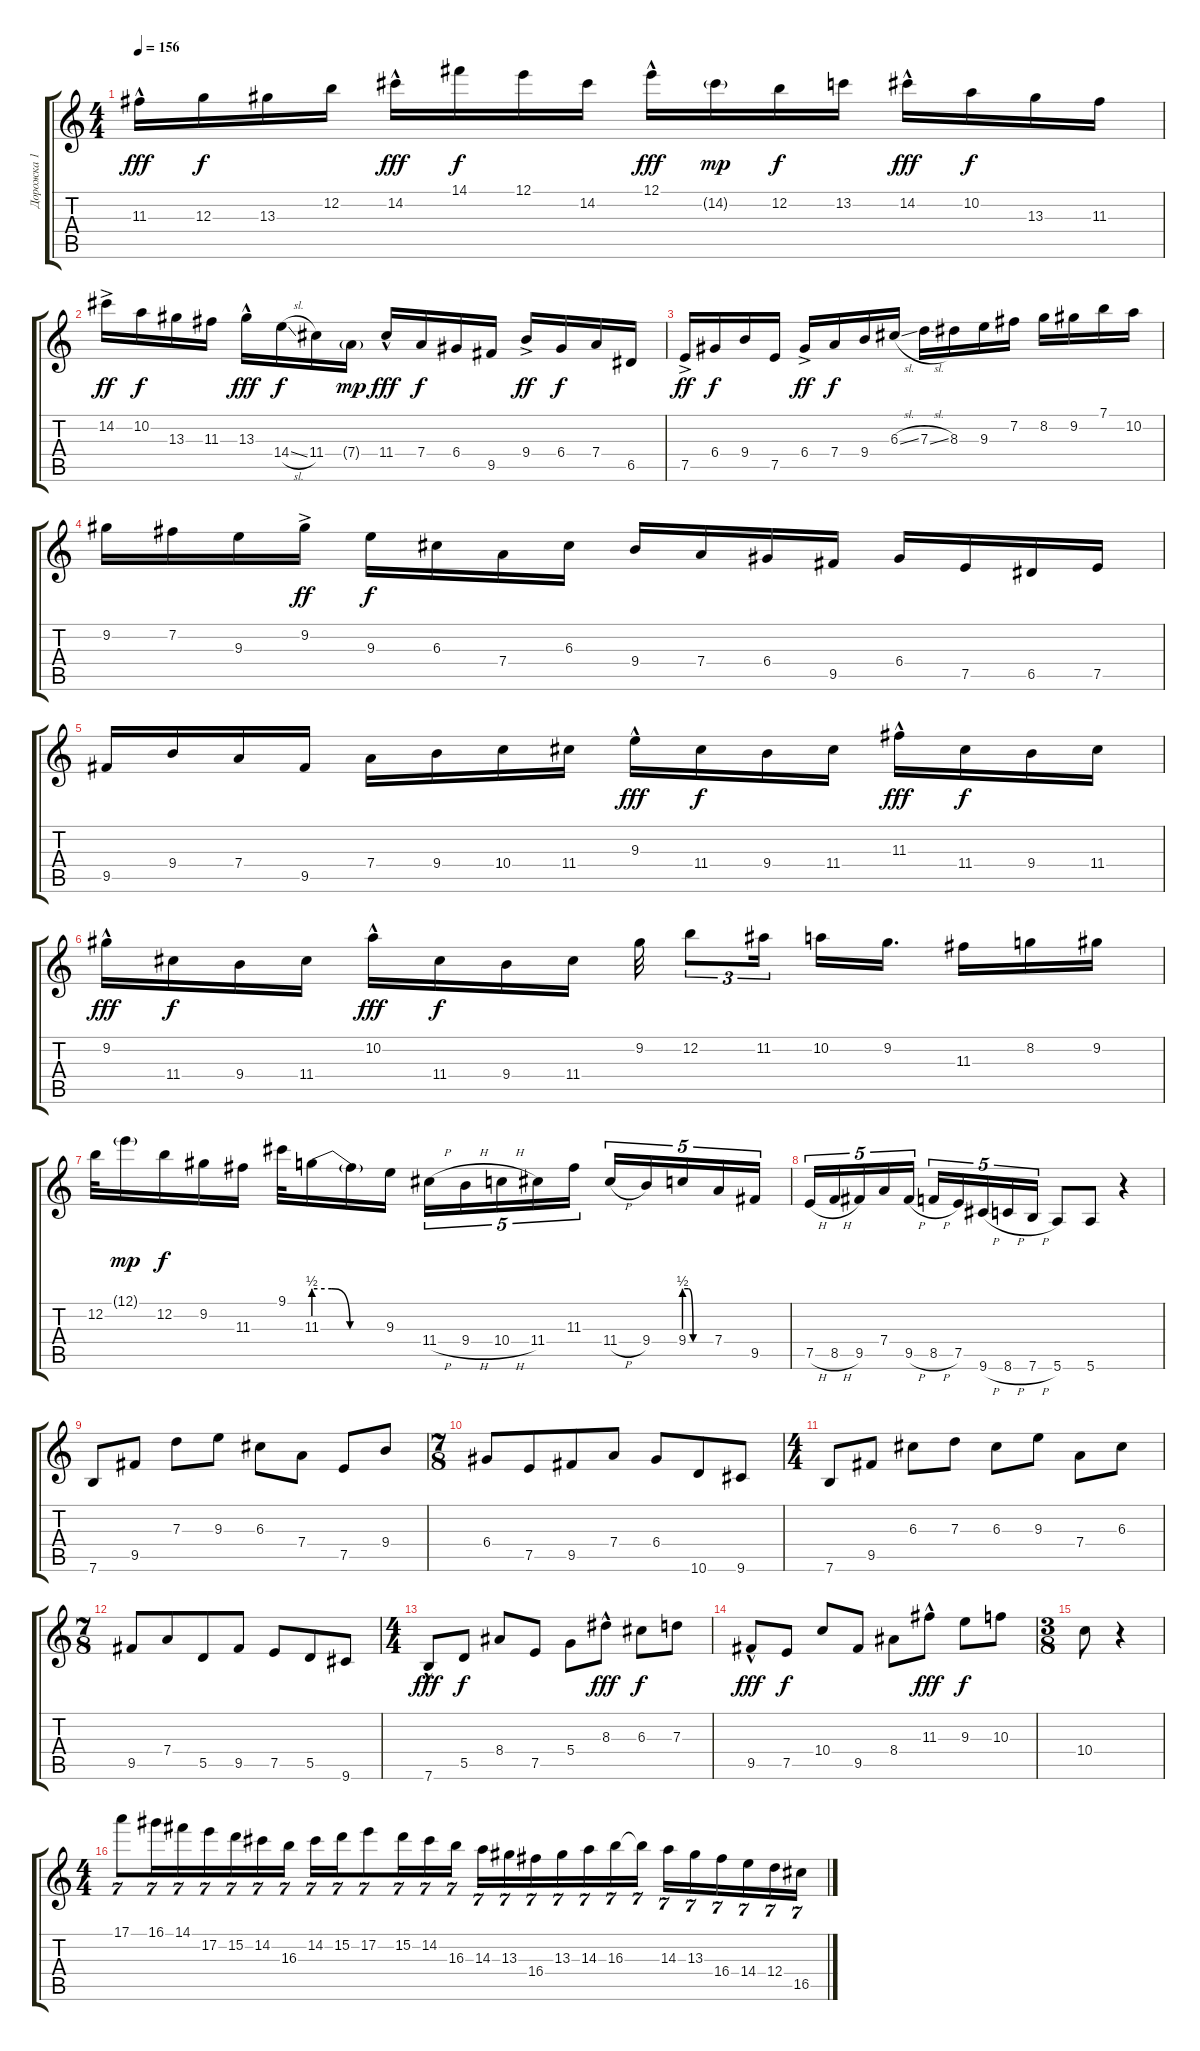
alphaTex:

\track ("Дорожка 1" "Дорожка 1") {instrument distortionguitar}
\staff {score tabs}
\tuning (E4 B3 G3 D3 A2 E2) {hide}
\ts (4 4)
\tempo 156
\clef g2
\ks c
11.3{hac}.16{dy fff} 12.3.16{dy f} 13.3.16 12.2.16 14.2{hac}.16{dy fff} 14.1.16{dy f} 12.1.16 14.2.16 12.1{hac}.16{dy fff} 14.2{g}.16{dy mp} 12.2.16{dy f} 13.2.16 14.2{hac}.16{dy fff} 10.2.16{dy f} 13.3.16 11.3.16 |
14.2{ac}.16{dy ff} 10.2.16{dy f} 13.3.16 11.3.16 13.3{hac}.16{dy fff} 14.4{sl}.16{dy f} 11.4.16 7.4{g}.16{dy mp} 11.4{hac}.16{dy fff} 7.4.16{dy f} 6.4.16 9.5.16 9.4{ac}.16{dy ff} 6.4.16{dy f} 7.4.16 6.5.16 |
7.5{ac}.16{dy ff} 6.4.16{dy f} 9.4.16 7.5.16 6.4{ac}.16{dy ff} 7.4.16{dy f} 9.4.16 6.3{sl}.16 7.3{sl}.16 8.3.16 9.3.16 7.2.16 8.2.16 9.2.16 7.1.16 10.2.16 |
9.2.16 7.2.16 9.3.16 9.2{ac}.16{dy ff} 9.3.16{dy f} 6.3.16 7.4.16 6.3.16 9.4.16 7.4.16 6.4.16 9.5.16 6.4.16 7.5.16 6.5.16 7.5.16 |
9.5.16 9.4.16 7.4.16 9.5.16 7.4.16 9.4.16 10.4.16 11.4.16 9.3{hac}.16{dy fff} 11.4.16{dy f} 9.4.16 11.4.16 11.3{hac}.16{dy fff} 11.4.16{dy f} 9.4.16 11.4.16 |
9.2{hac}.16{dy fff} 11.4.16{dy f} 9.4.16 11.4.16 10.2{hac}.16{dy fff} 11.4.16{dy f} 9.4.16 11.4.16 9.2.32 12.2.8{tu (3 2)} 11.2.16{tu (3 2) beam splitsecondary} 10.2.16 9.2.16{d} 11.3.16 8.2.16 9.2.16 |
12.2.32 12.1{g}.16{dy mp} 12.2.16{dy f} 9.2.16 11.3.16 9.1.32 11.3{be (custom 0 2 15 2 30 0 60 0)}.16 11.3{t}.16 9.3.16 11.4{h}.16{tu (5 4)} 9.4{h}.16{tu (5 4)} 10.4{h}.16{tu (5 4)} 11.4.16{tu (5 4)} 11.3.16{tu (5 4)} 11.4{h}.16{tu (5 4)} 9.4.16{tu (5 4)} 9.4{be (custom 0 2 10 2 20 0 60 0)}.16{tu (5 4)} 7.4.16{tu (5 4)} 9.5.16{tu (5 4)} |
7.5{h}.16{tu (5 4)} 8.5{h}.16{tu (5 4)} 9.5.16{tu (5 4)} 7.4.16{tu (5 4)} 9.5{h}.16{tu (5 4)} 8.5{h}.16{tu (5 4)} 7.5.16{tu (5 4)} 9.6{h}.16{tu (5 4)} 8.6{h}.16{tu (5 4)} 7.6{h}.16{tu (5 4)} 5.6.8 5.6.8 r.4 |
7.6.8 9.5.8 7.3.8 9.3.8 6.3.8 7.4.8 7.5.8 9.4.8 |
\ts (7 8)
6.4.8 7.5.8 9.5.8 7.4.8 6.4.8 10.6.8 9.6.8 |
\ts (4 4)
7.6.8 9.5.8 6.3.8 7.3.8 6.3.8 9.3.8 7.4.8 6.3.8 |
\ts (7 8)
9.5.8 7.4.8 5.5.8 9.5.8 7.5.8 5.5.8 9.6.8 |
\ts (4 4)
7.6{hac}.8{dy fff} 5.5.8{dy f} 8.4.8 7.5.8 5.4.8 8.3{hac}.8{dy fff} 6.3.8{dy f} 7.3.8 |
9.5{hac}.8{dy fff} 7.5.8{dy f} 10.4.8 9.5.8 8.4.8 11.3{hac}.8{dy fff} 9.3.8{dy f} 10.3.8 |
\ts (3 8)
10.4.8 r.4 |
\ts (4 4)
17.1.8{tu (7 4)} 16.1.16{tu (7 4)} 14.1.16{tu (7 4)} 17.2.16{tu (7 4)} 15.2.16{tu (7 4)} 14.2.16{tu (7 4)} 16.3.16{tu (7 4)} 14.2.16{tu (7 4)} 15.2.16{tu (7 4)} 17.2.8{tu (7 4)} 15.2.16{tu (7 4)} 14.2.16{tu (7 4)} 16.3.16{tu (7 4)} 14.3.16{tu (7 4)} 13.3.16{tu (7 4)} 16.4.16{tu (7 4)} 13.3.16{tu (7 4)} 14.3.16{tu (7 4)} 16.3.16{tu (7 4)} 16.3{t}.16{tu (7 4)} 14.3.16{tu (7 4)} 13.3.16{tu (7 4)} 16.4.16{tu (7 4)} 14.4.16{tu (7 4)} 12.4.16{tu (7 4)} 16.5.16{tu (7 4)}
